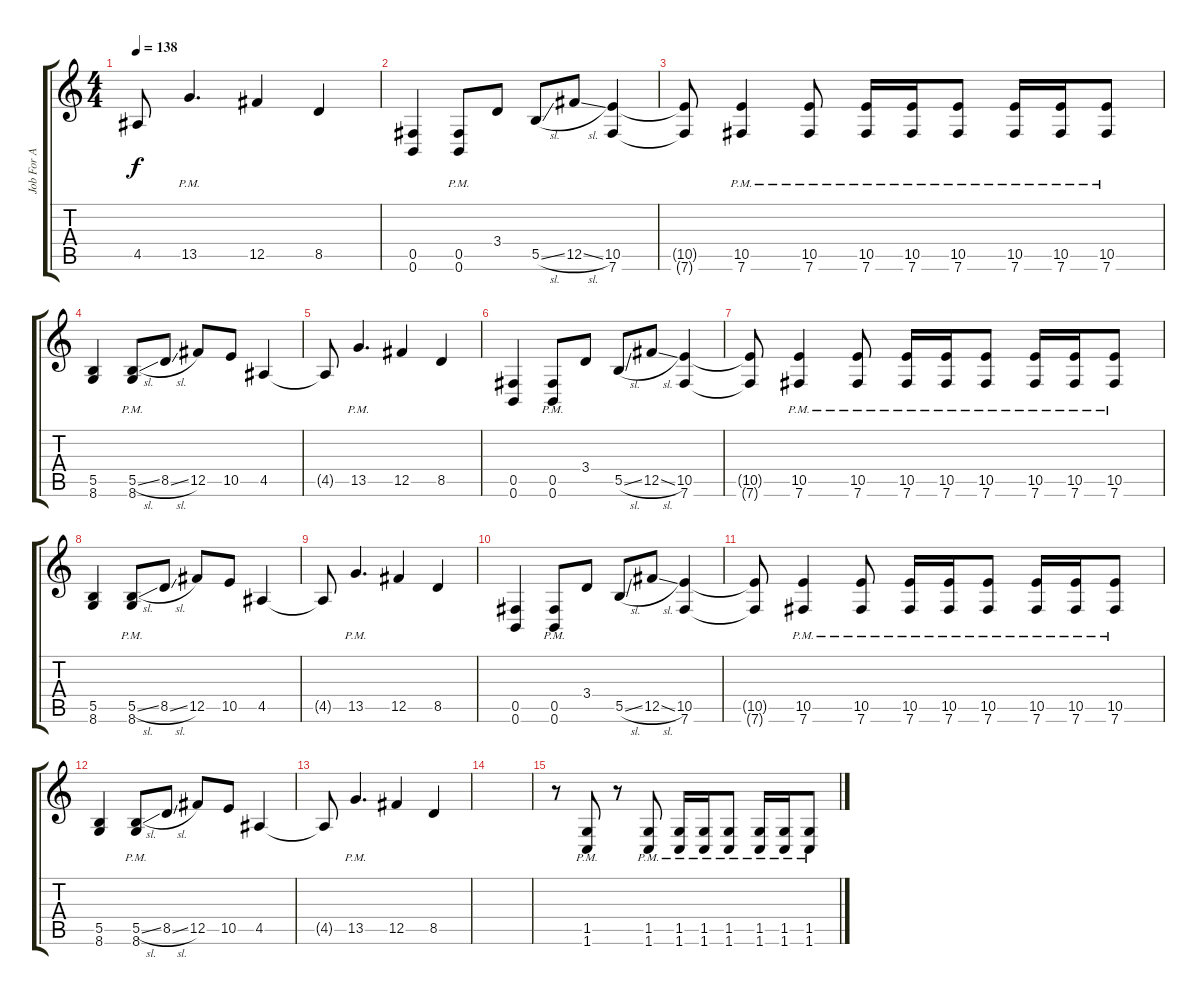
\track ("Job For A Tyler" "Job For A ") {instrument overdrivenguitar}
\staff {score tabs}
\tuning (Db4 Ab3 E3 B2 Gb2 B1) {hide}
\ts (4 4)
\tempo 138
\clef g2
\ks c
4.5{t}.8{dy f} 13.5{pm}.4{d} 12.5.4 8.5.4 |
(0.5 0.6).4 (0.5{pm} 0.6{pm}).8 3.4.8 5.5{sl}.8 12.5{sl}.8 (10.5 7.6).4 |
(10.5{t} 7.6{t}).8 (10.5{pm} 7.6{pm}).4 (10.5{pm} 7.6{pm}).8 (10.5{pm} 7.6{pm}).16 (10.5{pm} 7.6{pm}).16 (10.5{pm} 7.6{pm}).8 (10.5{pm} 7.6{pm}).16 (10.5{pm} 7.6{pm}).16 (10.5{pm} 7.6{pm}).8 |
(5.5 8.6).4 (5.5{sl pm} 8.6{pm}).8 8.5{sl}.8 12.5.8 10.5.8 4.5.4 |
4.5{t}.8 13.5{pm}.4{d} 12.5.4 8.5.4 |
(0.5 0.6).4 (0.5{pm} 0.6{pm}).8 3.4.8 5.5{sl}.8 12.5{sl}.8 (10.5 7.6).4 |
(10.5{t} 7.6{t}).8 (10.5{pm} 7.6{pm}).4 (10.5{pm} 7.6{pm}).8 (10.5{pm} 7.6{pm}).16 (10.5{pm} 7.6{pm}).16 (10.5{pm} 7.6{pm}).8 (10.5{pm} 7.6{pm}).16 (10.5{pm} 7.6{pm}).16 (10.5{pm} 7.6{pm}).8 |
(5.5 8.6).4 (5.5{sl pm} 8.6{pm}).8 8.5{sl}.8 12.5.8 10.5.8 4.5.4 |
4.5{t}.8 13.5{pm}.4{d} 12.5.4 8.5.4 |
(0.5 0.6).4 (0.5{pm} 0.6{pm}).8 3.4.8 5.5{sl}.8 12.5{sl}.8 (10.5 7.6).4 |
(10.5{t} 7.6{t}).8 (10.5{pm} 7.6{pm}).4 (10.5{pm} 7.6{pm}).8 (10.5{pm} 7.6{pm}).16 (10.5{pm} 7.6{pm}).16 (10.5{pm} 7.6{pm}).8 (10.5{pm} 7.6{pm}).16 (10.5{pm} 7.6{pm}).16 (10.5{pm} 7.6{pm}).8 |
(5.5 8.6).4 (5.5{sl pm} 8.6{pm}).8 8.5{sl}.8 12.5.8 10.5.8 4.5.4 |
4.5{t}.8 13.5{pm}.4{d} 12.5.4 8.5.4 |
|
r.8 (1.5{pm} 1.6{pm}).8 r.8 (1.5{pm} 1.6{pm}).8 (1.5{pm} 1.6{pm}).16 (1.5{pm} 1.6{pm}).16 (1.5{pm} 1.6{pm}).8 (1.5{pm} 1.6{pm}).16 (1.5{pm} 1.6{pm}).16 (1.5{pm} 1.6{pm}).8
